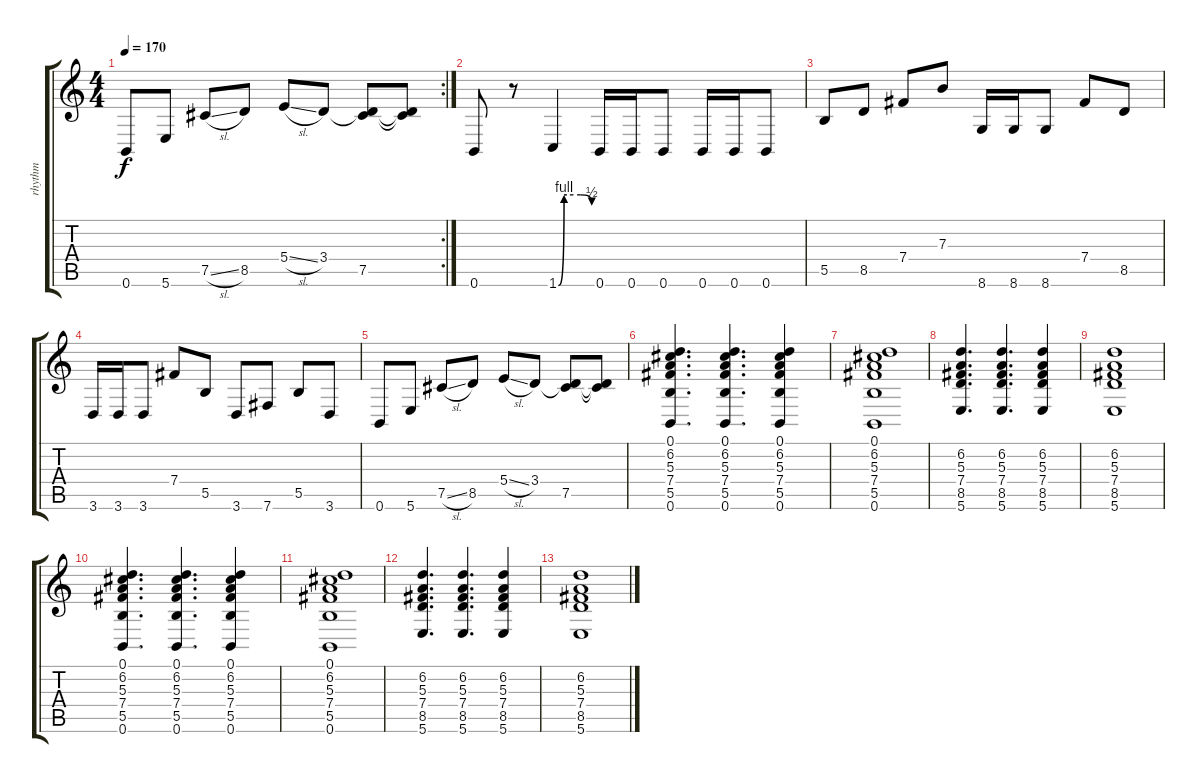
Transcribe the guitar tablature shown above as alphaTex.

\track ("rhythm" "rhythm") {instrument distortionguitar}
\staff {score tabs}
\tuning (Db4 Ab3 E3 B2 Gb2 B1) {hide}
\rc 2
\ts (4 4)
\tempo 170
\clef g2
\ks c
0.6.8{dy f} 5.6.8 7.5{sl}.8 8.5.8 5.4{sl}.8 3.4.8 (3.4{t} 7.5).8 (3.4{t} 7.5{t}).8 |
0.6.8 r.8 1.6{be (custom 0 0 10 4 15 4 40 4 60 2)}.4 0.6.16 0.6.16 0.6.8 0.6.16 0.6.16 0.6.8 |
5.5.8 8.5.8 7.4.8 7.3.8 8.6.16 8.6.16 8.6.8 7.4.8 8.5.8 |
3.6.16 3.6.16 3.6.8 7.4.8 5.5.8 3.6.8 7.6.8 5.5.8 3.6.8 |
0.6.8 5.6.8 7.5{sl}.8 8.5.8 5.4{sl}.8 3.4.8 (3.4{t} 7.5).8 (3.4{t} 7.5{t}).8 |
(0.1 6.2 5.3 7.4 5.5 0.6).4{d volume 11} (0.1 6.2 5.3 7.4 5.5 0.6).4{d} (0.1 6.2 5.3 7.4 5.5 0.6).4 |
(0.1 6.2 5.3 7.4 5.5 0.6).1 |
(6.2 5.3 7.4 8.5 5.6).4{d} (6.2 5.3 7.4 8.5 5.6).4{d} (6.2 5.3 7.4 8.5 5.6).4 |
(6.2 5.3 7.4 8.5 5.6).1 |
(0.1 6.2 5.3 7.4 5.5 0.6).4{d} (0.1 6.2 5.3 7.4 5.5 0.6).4{d} (0.1 6.2 5.3 7.4 5.5 0.6).4 |
(0.1 6.2 5.3 7.4 5.5 0.6).1 |
(6.2 5.3 7.4 8.5 5.6).4{d} (6.2 5.3 7.4 8.5 5.6).4{d} (6.2 5.3 7.4 8.5 5.6).4 |
(6.2 5.3 7.4 8.5 5.6).1
